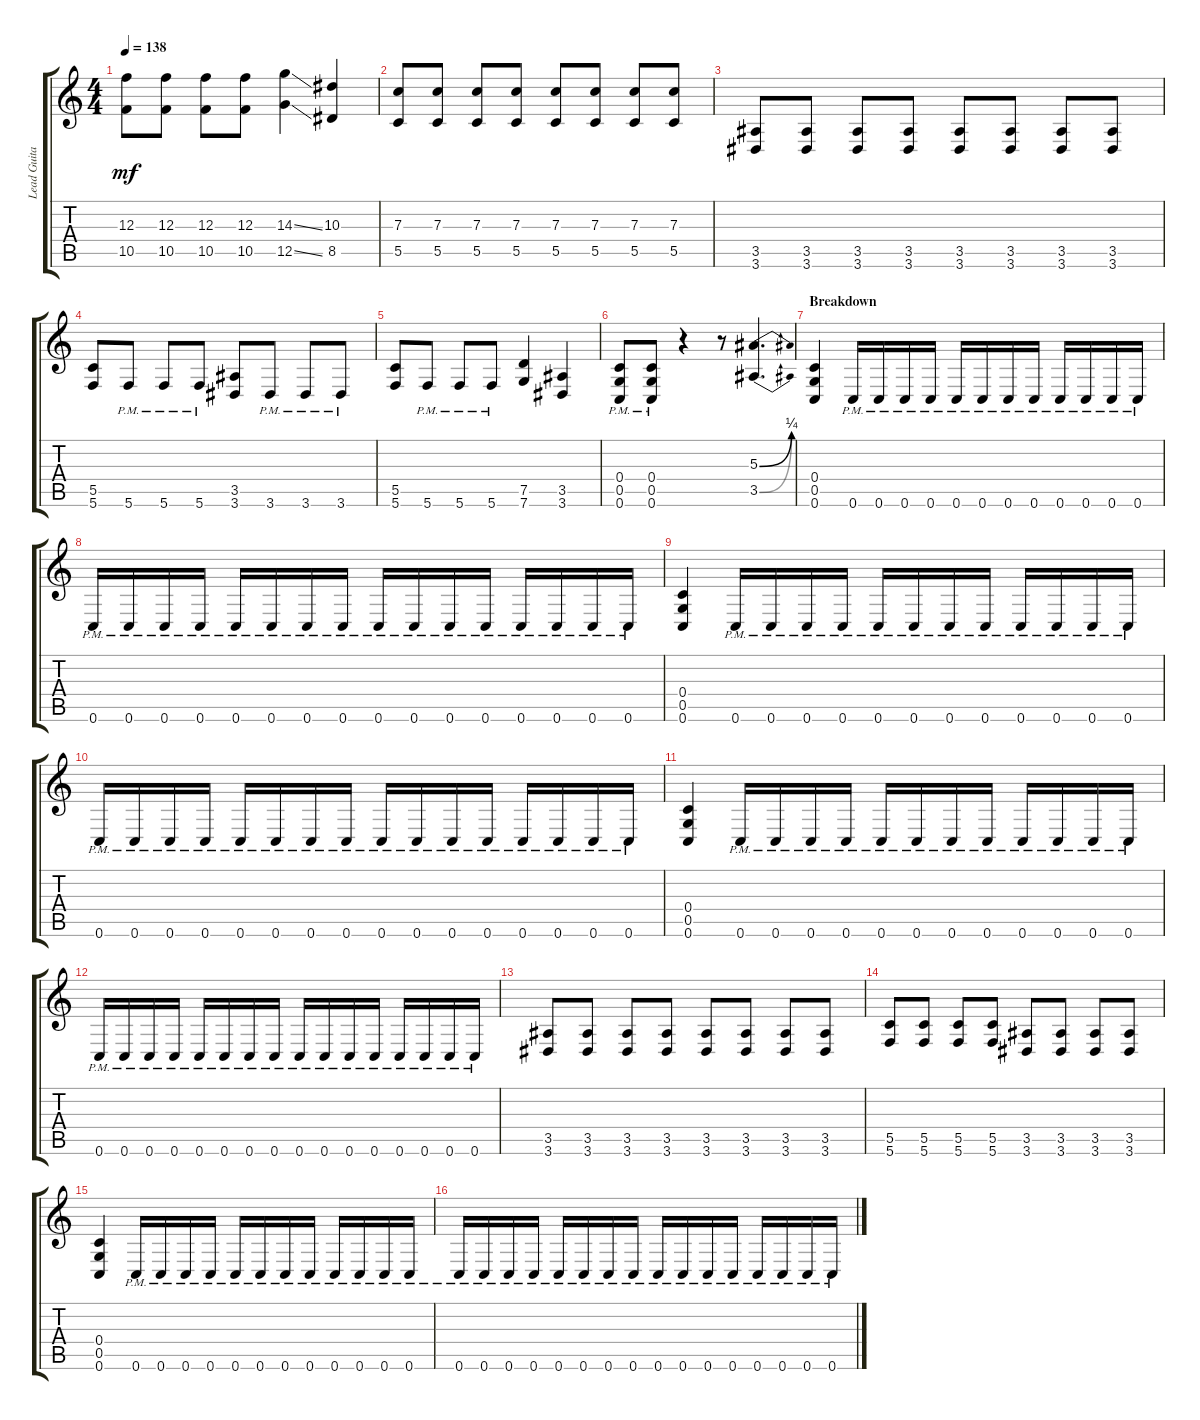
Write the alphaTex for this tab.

\track ("Lead Guitar" "Lead Guita") {instrument distortionguitar}
\staff {score tabs}
\tuning (D4 A3 F3 C3 G2 C2) {hide}
\ts (4 4)
\tempo 138
\clef g2
\ks c
(12.3 10.5).8{dy mf} (12.3 10.5).8 (12.3 10.5).8 (12.3 10.5).8 (14.3{ss} 12.5{ss}).4 (10.3 8.5).4 |
(7.3 5.5).8 (7.3 5.5).8 (7.3 5.5).8 (7.3 5.5).8 (7.3 5.5).8 (7.3 5.5).8 (7.3 5.5).8 (7.3 5.5).8 |
(3.5 3.6).8 (3.5 3.6).8 (3.5 3.6).8 (3.5 3.6).8 (3.5 3.6).8 (3.5 3.6).8 (3.5 3.6).8 (3.5 3.6).8 |
(5.5 5.6).8 5.6{pm}.8 5.6{pm}.8 5.6{pm}.8 (3.5 3.6).8 3.6{pm}.8 3.6{pm}.8 3.6{pm}.8 |
(5.5 5.6).8 5.6{pm}.8 5.6{pm}.8 5.6{pm}.8 (7.5 7.6).4 (3.5 3.6).4 |
(0.4 0.5 0.6{pm}).8 (0.4 0.5 0.6{pm}).8 r.4 r.8 (5.3{be (bend 0 0 60 1)} 3.5{be (bend 0 0 60 1)}).4{d} |
\section ("" "Breakdown")
(0.4 0.5 0.6).4 0.6{pm}.16 0.6{pm}.16 0.6{pm}.16 0.6{pm}.16 0.6{pm}.16 0.6{pm}.16 0.6{pm}.16 0.6{pm}.16 0.6{pm}.16 0.6{pm}.16 0.6{pm}.16 0.6{pm}.16 |
0.6{pm}.16 0.6{pm}.16 0.6{pm}.16 0.6{pm}.16 0.6{pm}.16 0.6{pm}.16 0.6{pm}.16 0.6{pm}.16 0.6{pm}.16 0.6{pm}.16 0.6{pm}.16 0.6{pm}.16 0.6{pm}.16 0.6{pm}.16 0.6{pm}.16 0.6{pm}.16 |
(0.4 0.5 0.6).4 0.6{pm}.16 0.6{pm}.16 0.6{pm}.16 0.6{pm}.16 0.6{pm}.16 0.6{pm}.16 0.6{pm}.16 0.6{pm}.16 0.6{pm}.16 0.6{pm}.16 0.6{pm}.16 0.6{pm}.16 |
0.6{pm}.16 0.6{pm}.16 0.6{pm}.16 0.6{pm}.16 0.6{pm}.16 0.6{pm}.16 0.6{pm}.16 0.6{pm}.16 0.6{pm}.16 0.6{pm}.16 0.6{pm}.16 0.6{pm}.16 0.6{pm}.16 0.6{pm}.16 0.6{pm}.16 0.6{pm}.16 |
(0.4 0.5 0.6).4 0.6{pm}.16 0.6{pm}.16 0.6{pm}.16 0.6{pm}.16 0.6{pm}.16 0.6{pm}.16 0.6{pm}.16 0.6{pm}.16 0.6{pm}.16 0.6{pm}.16 0.6{pm}.16 0.6{pm}.16 |
0.6{pm}.16 0.6{pm}.16 0.6{pm}.16 0.6{pm}.16 0.6{pm}.16 0.6{pm}.16 0.6{pm}.16 0.6{pm}.16 0.6{pm}.16 0.6{pm}.16 0.6{pm}.16 0.6{pm}.16 0.6{pm}.16 0.6{pm}.16 0.6{pm}.16 0.6{pm}.16 |
(3.5 3.6).8 (3.5 3.6).8 (3.5 3.6).8 (3.5 3.6).8 (3.5 3.6).8 (3.5 3.6).8 (3.5 3.6).8 (3.5 3.6).8 |
(5.5 5.6).8 (5.5 5.6).8 (5.5 5.6).8 (5.5 5.6).8 (3.5 3.6).8 (3.5 3.6).8 (3.5 3.6).8 (3.5 3.6).8 |
(0.4 0.5 0.6).4 0.6{pm}.16 0.6{pm}.16 0.6{pm}.16 0.6{pm}.16 0.6{pm}.16 0.6{pm}.16 0.6{pm}.16 0.6{pm}.16 0.6{pm}.16 0.6{pm}.16 0.6{pm}.16 0.6{pm}.16 |
0.6{pm}.16 0.6{pm}.16 0.6{pm}.16 0.6{pm}.16 0.6{pm}.16 0.6{pm}.16 0.6{pm}.16 0.6{pm}.16 0.6{pm}.16 0.6{pm}.16 0.6{pm}.16 0.6{pm}.16 0.6{pm}.16 0.6{pm}.16 0.6{pm}.16 0.6{pm}.16
